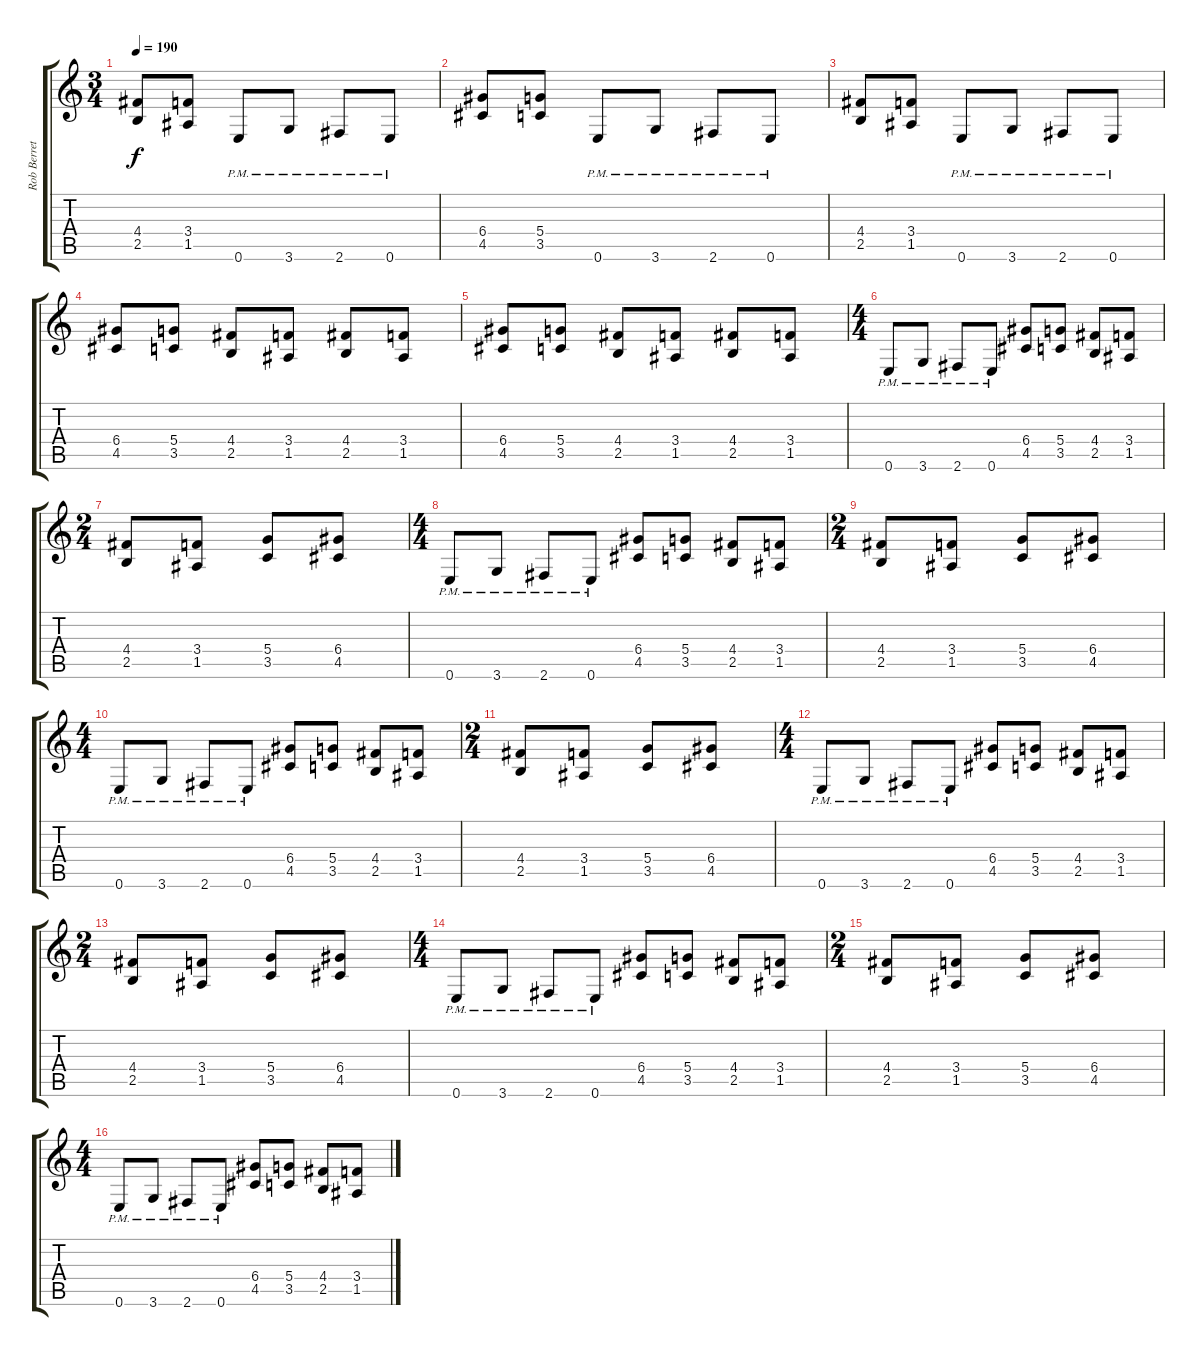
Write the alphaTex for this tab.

\track ("Rob Berrett" "Rob Berret") {instrument distortionguitar}
\staff {score tabs}
\tuning (E4 B3 G3 D3 A2 E2) {hide}
\ts (3 4)
\tempo 190
\clef g2
\ks c
(4.4 2.5).8{dy f} (3.4 1.5).8 0.6{pm}.8 3.6{pm}.8 2.6{pm}.8 0.6{pm}.8 |
(6.4 4.5).8 (5.4 3.5).8 0.6{pm}.8 3.6{pm}.8 2.6{pm}.8 0.6{pm}.8 |
(4.4 2.5).8 (3.4 1.5).8 0.6{pm}.8 3.6{pm}.8 2.6{pm}.8 0.6{pm}.8 |
(6.4 4.5).8 (5.4 3.5).8 (4.4 2.5).8 (3.4 1.5).8 (4.4 2.5).8 (3.4 1.5).8 |
(6.4 4.5).8 (5.4 3.5).8 (4.4 2.5).8 (3.4 1.5).8 (4.4 2.5).8 (3.4 1.5).8 |
\ts (4 4)
0.6{pm}.8 3.6{pm}.8 2.6{pm}.8 0.6{pm}.8 (6.4 4.5).8 (5.4 3.5).8 (4.4 2.5).8 (3.4 1.5).8 |
\ts (2 4)
(4.4 2.5).8 (3.4 1.5).8 (5.4 3.5).8 (6.4 4.5).8 |
\ts (4 4)
0.6{pm}.8 3.6{pm}.8 2.6{pm}.8 0.6{pm}.8 (6.4 4.5).8 (5.4 3.5).8 (4.4 2.5).8 (3.4 1.5).8 |
\ts (2 4)
(4.4 2.5).8 (3.4 1.5).8 (5.4 3.5).8 (6.4 4.5).8 |
\ts (4 4)
0.6{pm}.8 3.6{pm}.8 2.6{pm}.8 0.6{pm}.8 (6.4 4.5).8 (5.4 3.5).8 (4.4 2.5).8 (3.4 1.5).8 |
\ts (2 4)
(4.4 2.5).8 (3.4 1.5).8 (5.4 3.5).8 (6.4 4.5).8 |
\ts (4 4)
0.6{pm}.8 3.6{pm}.8 2.6{pm}.8 0.6{pm}.8 (6.4 4.5).8 (5.4 3.5).8 (4.4 2.5).8 (3.4 1.5).8 |
\ts (2 4)
(4.4 2.5).8 (3.4 1.5).8 (5.4 3.5).8 (6.4 4.5).8 |
\ts (4 4)
0.6{pm}.8 3.6{pm}.8 2.6{pm}.8 0.6{pm}.8 (6.4 4.5).8 (5.4 3.5).8 (4.4 2.5).8 (3.4 1.5).8 |
\ts (2 4)
(4.4 2.5).8 (3.4 1.5).8 (5.4 3.5).8 (6.4 4.5).8 |
\ts (4 4)
0.6{pm}.8 3.6{pm}.8 2.6{pm}.8 0.6{pm}.8 (6.4 4.5).8 (5.4 3.5).8 (4.4 2.5).8 (3.4 1.5).8
